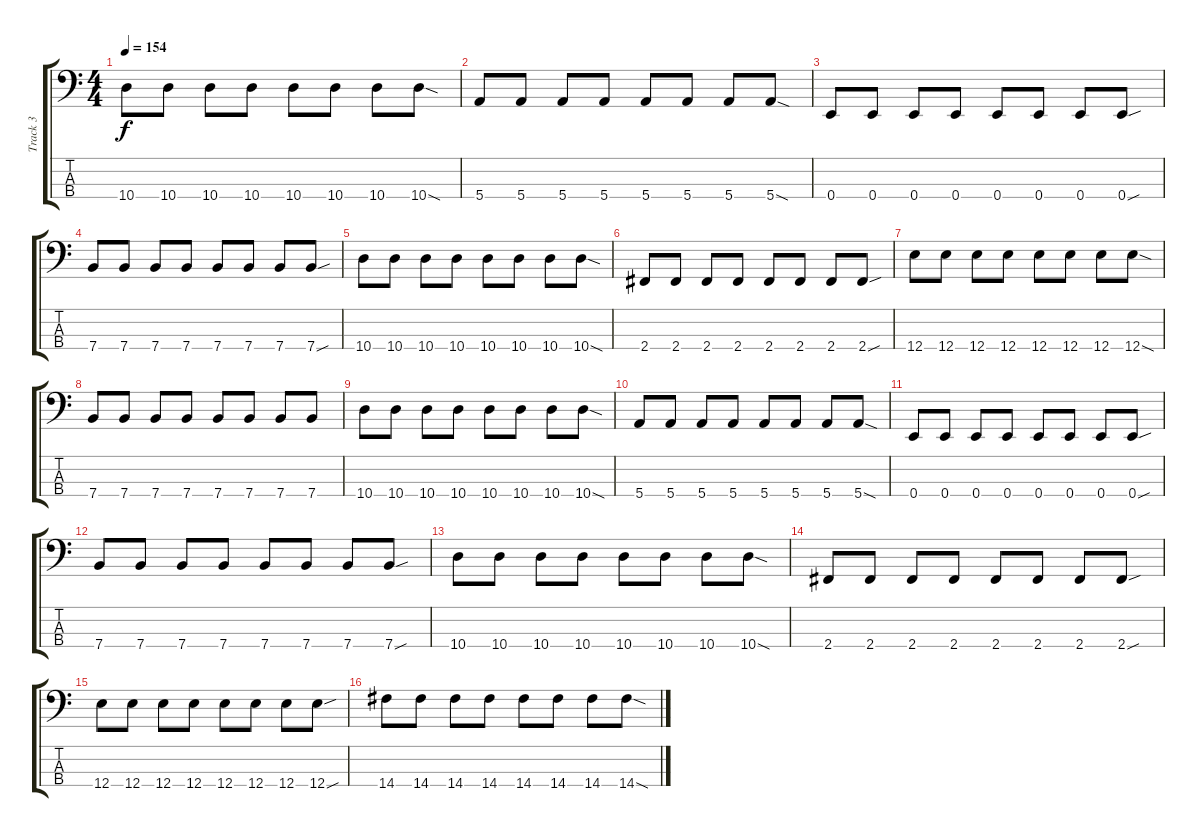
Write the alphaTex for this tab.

\track ("Track 3" "Track 3") {instrument electricbassfinger}
\staff {score tabs}
\tuning (G2 D2 A1 E1) {hide}
\ts (4 4)
\tempo 154
\clef f4
\ks c
10.4.8{dy f} 10.4.8 10.4.8 10.4.8 10.4.8 10.4.8 10.4.8 10.4{sod}.8 |
5.4.8 5.4.8 5.4.8 5.4.8 5.4.8 5.4.8 5.4.8 5.4{sod}.8 |
0.4.8 0.4.8 0.4.8 0.4.8 0.4.8 0.4.8 0.4.8 0.4{sou}.8 |
7.4.8 7.4.8 7.4.8 7.4.8 7.4.8 7.4.8 7.4.8 7.4{sou}.8 |
10.4.8 10.4.8 10.4.8 10.4.8 10.4.8 10.4.8 10.4.8 10.4{sod}.8 |
2.4.8 2.4.8 2.4.8 2.4.8 2.4.8 2.4.8 2.4.8 2.4{sou}.8 |
12.4.8 12.4.8 12.4.8 12.4.8 12.4.8 12.4.8 12.4.8 12.4{sod}.8 |
7.4.8 7.4.8 7.4.8 7.4.8 7.4.8 7.4.8 7.4.8 7.4.8 |
10.4.8 10.4.8 10.4.8 10.4.8 10.4.8 10.4.8 10.4.8 10.4{sod}.8 |
5.4.8 5.4.8 5.4.8 5.4.8 5.4.8 5.4.8 5.4.8 5.4{sod}.8 |
0.4.8 0.4.8 0.4.8 0.4.8 0.4.8 0.4.8 0.4.8 0.4{sou}.8 |
7.4.8 7.4.8 7.4.8 7.4.8 7.4.8 7.4.8 7.4.8 7.4{sou}.8 |
10.4.8 10.4.8 10.4.8 10.4.8 10.4.8 10.4.8 10.4.8 10.4{sod}.8 |
2.4.8 2.4.8 2.4.8 2.4.8 2.4.8 2.4.8 2.4.8 2.4{sou}.8 |
12.4.8 12.4.8 12.4.8 12.4.8 12.4.8 12.4.8 12.4.8 12.4{sou}.8 |
14.4.8 14.4.8 14.4.8 14.4.8 14.4.8 14.4.8 14.4.8 14.4{sod}.8
